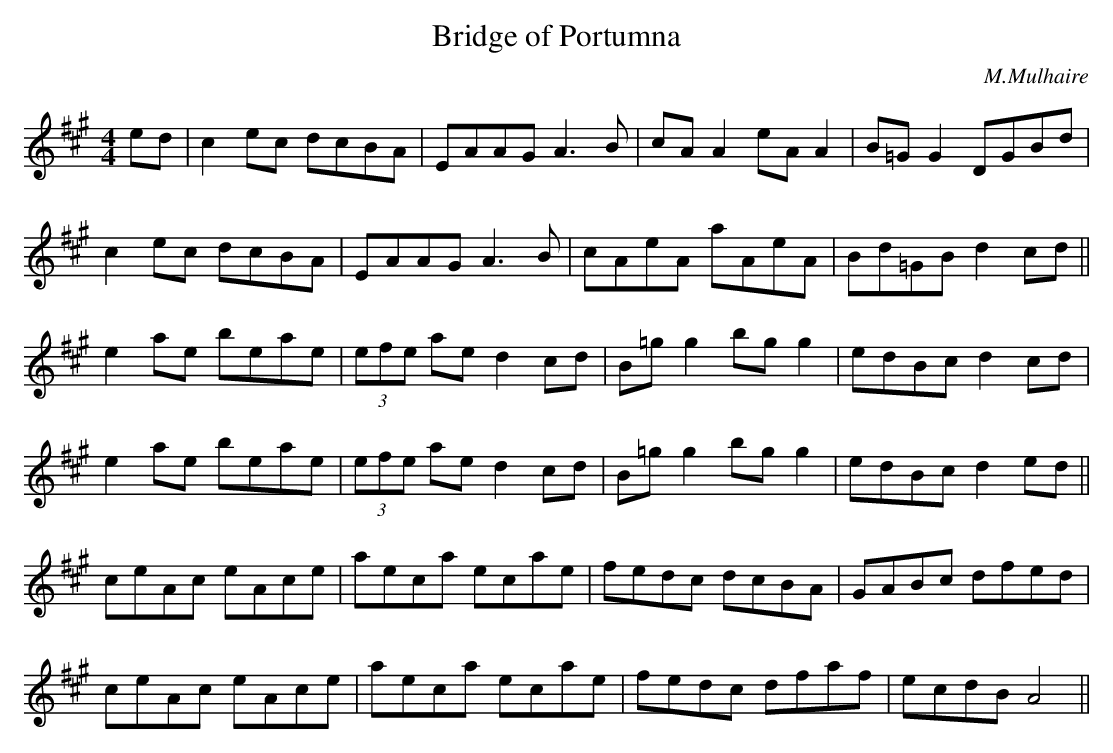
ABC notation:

X:1
T: Bridge of Portumna
M: 4/4
L: 1/8
C: M.Mulhaire
K: A
ed | c2 ec dcBA | EAAG A3 B | cA A2 eA A2 |\
B=G G2 DGBd |
c2 ec dcBA | EAAG A3 B | cAeA aAeA | Bd=GB d2 cd ||
e2 ae beae | (3efe ae d2 cd | B=g g2 bg g2 |\
edBc d2 cd |
e2 ae beae | (3efe ae d2 cd | B=g g2 bg g2 |\
edBc d2 ed ||
ceAc eAce | aeca ecae | fedc dcBA | GABc dfed |
ceAc eAce | aeca ecae | fedc dfaf | ecdB A4 ||
